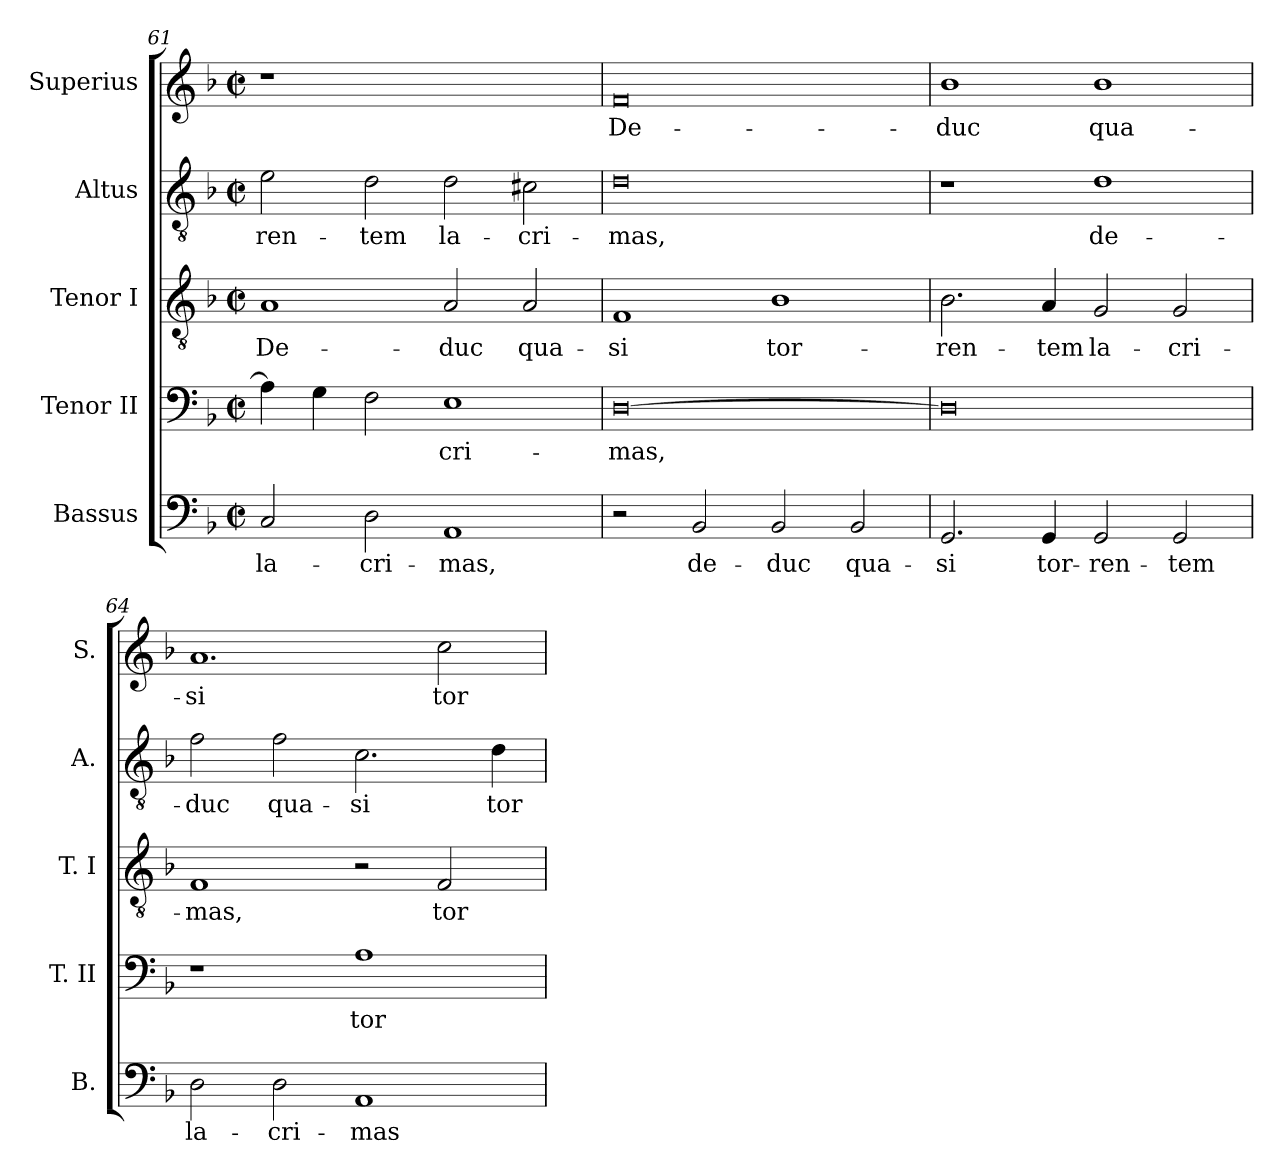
**kern	**text	**kern	**text	**kern	**text	**kern	**text	**kern	**text
*part5	*part5	*part4	*part4	*part3	*part3	*part2	*part2	*part1	*part1
*staff5	*staff5	*staff4	*staff4	*staff3	*staff3	*staff2	*staff2	*staff1	*staff1
*I"Bassus	*	*I"Tenor II	*	*I"Tenor I	*	*I"Altus	*	*I"Superius	*
*I'B.	*	*I'T. II	*	*I'T. I	*	*I'A.	*	*I'S.	*
*clefF4	*	*clefF4	*	*clefGv2	*	*clefGv2	*	*clefG2	*
*	*	*	*	*ITrd7c12	*	*ITrd7c12	*	*	*
*k[b-]	*	*k[b-]	*	*k[b-]	*	*k[b-]	*	*k[b-]	*
*F:	*	*F:	*	*F:	*	*F:	*	*F:	*
*M2/2	*	*M2/2	*	*M2/2	*	*M2/2	*	*M2/2	*
*met(c|)	*	*met(c|)	*	*met(c|)	*	*met(c|)	*	*met(c|)	*
=61	=61	=61	=61	=61	=61	=61	=61	=61	=61
!	!LO:LY:b:color=#000000	!	!	!	!	!	!	!	!
!	!	!	!	!	!LO:LY:b:color=#000000	!	!	!	!
!	!	!	!	!	!	!	!LO:LY:b:color=#000000	!LO:N:vis=1	!
2Ci/	la-	4Ai\]	.	1AAi	De-	2Ei\	-ren-	1r	.
.	.	4Gi\	.	.	.	.	.	.	.
!	!LO:LY:b:color=#000000	!	!	!	!	!	!	!	!
!	!	!	!	!	!	!	!LO:LY:b:color=#000000	!	!
2Di\	-cri-	2Fi\	.	.	.	2Di\	-tem	.	.
!	!LO:LY:b:color=#000000	!	!	!	!	!	!	!	!
!	!	!	!LO:LY:b:color=#000000	!	!	!	!	!	!
!	!	!	!	!	!LO:LY:b:color=#000000	!	!	!	!
!	!	!	!	!	!	!	!LO:LY:b:color=#000000	!	!
1AAi	-mas,	1Ei	-cri-	2AAi/	-duc	2Di\	la-	1ryy	.
!	!	!	!	!	!LO:LY:b:color=#000000	!	!	!	!
!	!	!	!	!	!	!	!LO:LY:b:color=#000000	!	!
.	.	.	.	2AAi/	qua-	2C#Xi\	-cri-	.	.
!!LO:LB:g=z
=62	=62	=62	=62	=62	=62	=62	=62	=62	=62
!	!	!	!LO:LY:b:color=#000000	!	!	!	!	!	!
!	!	!	!	!	!LO:LY:b:color=#000000	!	!	!	!
!	!	!	!	!	!	!	!LO:LY:b:color=#000000	!	!
!	!	!	!	!	!	!	!	!	!LO:LY:b:color=#000000
2r	.	[>0Di	-mas,	1FFi	-si	0Di	-mas,	0fi	De-
!	!LO:LY:b:color=#000000	!	!	!	!	!	!	!	!
2BB-i/	de-	.	.	.	.	.	.	.	.
!	!LO:LY:b:color=#000000	!	!	!	!	!	!	!	!
!	!	!	!	!	!LO:LY:b:color=#000000	!	!	!	!
2BB-i/	-duc	.	.	1BB-i	tor-	.	.	.	.
!	!LO:LY:b:color=#000000	!	!	!	!	!	!	!	!
2BB-i/	qua-	.	.	.	.	.	.	.	.
=63	=63	=63	=63	=63	=63	=63	=63	=63	=63
!	!LO:LY:b:color=#000000	!	!	!	!	!	!	!	!
!	!	!	!	!	!LO:LY:b:color=#000000	!	!	!	!
!	!	!	!	!	!	!	!	!	!LO:LY:b:color=#000000
2.GGi/	-si	0Di]	.	2.BB-i\	-ren-	1r	.	1b-i	-duc
!	!LO:LY:b:color=#000000	!	!	!	!	!	!	!	!
!	!	!	!	!	!LO:LY:b:color=#000000	!	!	!	!
4GGi/	tor-	.	.	4AAi/	-tem	.	.	.	.
!	!LO:LY:b:color=#000000	!	!	!	!	!	!	!	!
!	!	!	!	!	!LO:LY:b:color=#000000	!	!	!	!
!	!	!	!	!	!	!	!LO:LY:b:color=#000000	!	!
!	!	!	!	!	!	!	!	!	!LO:LY:b:color=#000000
2GGi/	-ren-	.	.	2GGi/	la-	1Di	de-	1b-i	qua-
!	!LO:LY:b:color=#000000	!	!	!	!	!	!	!	!
!	!	!	!	!	!LO:LY:b:color=#000000	!	!	!	!
2GGi/	-tem	.	.	2GGi/	-cri-	.	.	.	.
=64	=64	=64	=64	=64	=64	=64	=64	=64	=64
!	!LO:LY:b:color=#000000	!	!	!	!	!	!	!	!
!	!	!	!	!	!LO:LY:b:color=#000000	!	!	!	!
!	!	!	!	!	!	!	!LO:LY:b:color=#000000	!	!
!	!	!	!	!	!	!	!	!	!LO:LY:b:color=#000000
2Di\	la-	1r	.	1FFi	-mas,	2Fi\	-duc	1.ai	-si
!	!LO:LY:b:color=#000000	!	!	!	!	!	!	!	!
!	!	!	!	!	!	!	!LO:LY:b:color=#000000	!	!
2Di\	-cri-	.	.	.	.	2Fi\	qua-	.	.
!	!LO:LY:b:color=#000000	!	!	!	!	!	!	!	!
!	!	!	!LO:LY:b:color=#000000	!	!	!	!	!	!
!	!	!	!	!	!	!	!LO:LY:b:color=#000000	!	!
1AAi	-mas	1Ai	tor-	2r	.	2.Ci\	-si	.	.
!	!	!	!	!	!LO:LY:b:color=#000000	!	!	!	!
!	!	!	!	!	!	!	!	!	!LO:LY:b:color=#000000
.	.	.	.	2FFi/	tor-	.	.	2cci\	tor-
!	!	!	!	!	!	!	!LO:LY:b:color=#000000	!	!
.	.	.	.	.	.	4Di\	tor-	.	.
=	=	=	=	=	=	=	=	=	=
*-	*-	*-	*-	*-	*-	*-	*-	*-	*-
